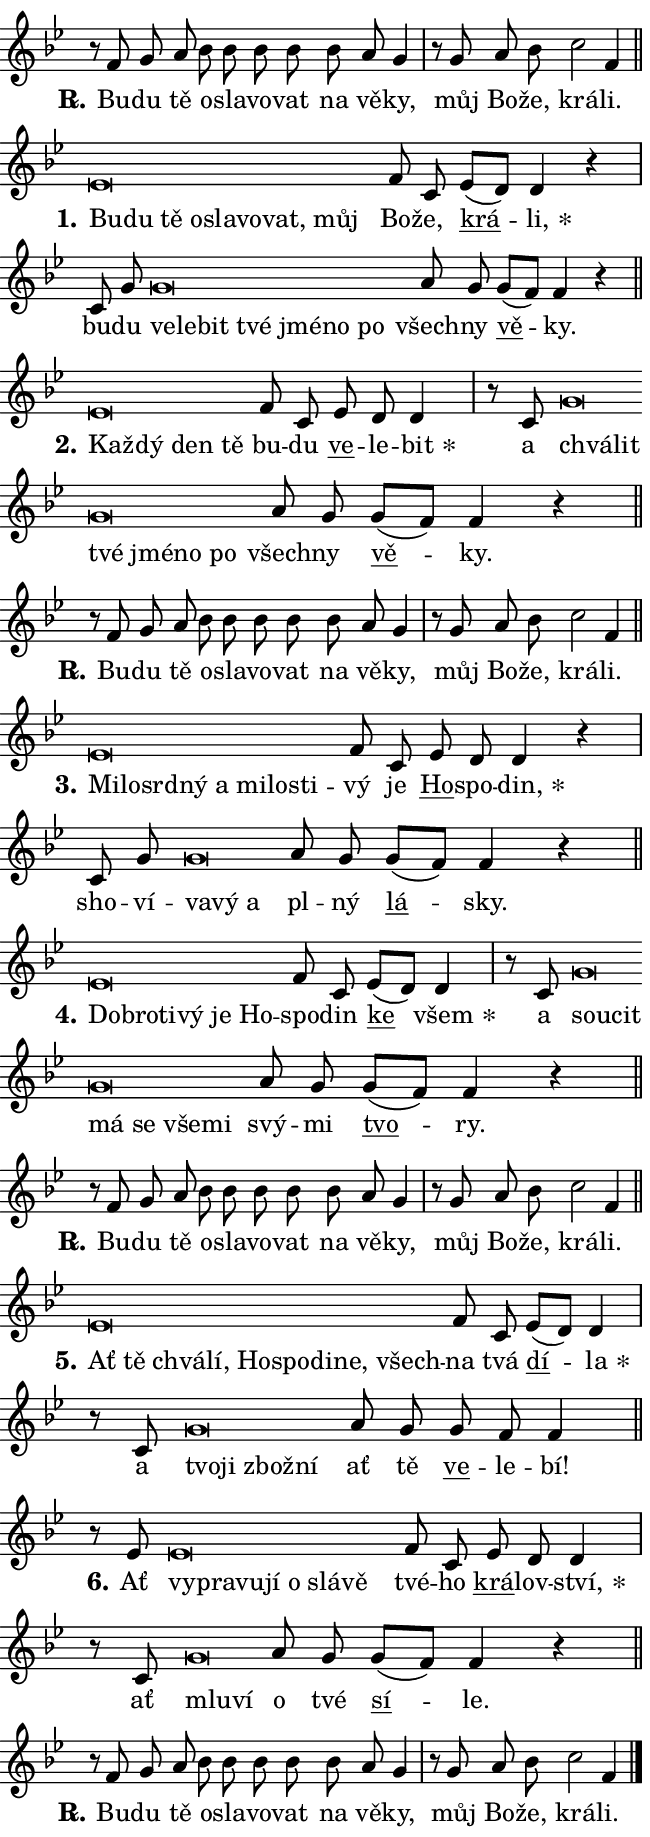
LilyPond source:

\version "2.24.0"
\header { tagline = "" }
\paper {
  indent = 0\cm
  top-margin = 0\cm
  right-margin = 0.13\cm % to fit lyric hyphens
  bottom-margin = 0\cm
  left-margin = 0\cm
  paper-width = 11\cm
  page-breaking = #ly:one-page-breaking
  system-system-spacing.basic-distance = #11
  score-system-spacing.basic-distance = #11
  ragged-last = ##f
}


%% Author: Thomas Morley
%% https://lists.gnu.org/archive/html/lilypond-user/2020-05/msg00002.html
#(define (line-position grob)
"Returns position of @var[grob} in current system:
   @code{'start}, if at first time-step
   @code{'end}, if at last time-step
   @code{'middle} otherwise
"
  (let* ((col (ly:item-get-column grob))
         (ln (ly:grob-object col 'left-neighbor))
         (rn (ly:grob-object col 'right-neighbor))
         (col-to-check-left (if (ly:grob? ln) ln col))
         (col-to-check-right (if (ly:grob? rn) rn col))
         (break-dir-left
           (and
             (ly:grob-property col-to-check-left 'non-musical #f)
             (ly:item-break-dir col-to-check-left)))
         (break-dir-right
           (and
             (ly:grob-property col-to-check-right 'non-musical #f)
             (ly:item-break-dir col-to-check-right))))
        (cond ((eqv? 1 break-dir-left) 'start)
              ((eqv? -1 break-dir-right) 'end)
              (else 'middle))))

#(define (tranparent-at-line-position vctor)
  (lambda (grob)
  "Relying on @code{line-position} select the relevant enry from @var{vctor}.
Used to determine transparency,"
    (case (line-position grob)
      ((end) (not (vector-ref vctor 0)))
      ((middle) (not (vector-ref vctor 1)))
      ((start) (not (vector-ref vctor 2))))))

noteHeadBreakVisibility =
#(define-music-function (break-visibility)(vector?)
"Makes @code{NoteHead}s transparent relying on @var{break-visibility}"
#{
  \override NoteHead.transparent =
    #(tranparent-at-line-position break-visibility)
#})

#(define delete-ledgers-for-transparent-note-heads
  (lambda (grob)
    "Reads whether a @code{NoteHead} is transparent.
If so this @code{NoteHead} is removed from @code{'note-heads} from
@var{grob}, which is supposed to be @code{LedgerLineSpanner}.
As a result ledgers are not printed for this @code{NoteHead}"
    (let* ((nhds-array (ly:grob-object grob 'note-heads))
           (nhds-list
             (if (ly:grob-array? nhds-array)
                 (ly:grob-array->list nhds-array)
                 '()))
           ;; Relies on the transparent-property being done before
           ;; Staff.LedgerLineSpanner.after-line-breaking is executed.
           ;; This is fragile ...
           (to-keep
             (remove
               (lambda (nhd)
                 (ly:grob-property nhd 'transparent #f))
               nhds-list)))
      ;; TODO find a better method to iterate over grob-arrays, similiar
      ;; to filter/remove etc for lists
      ;; For now rebuilt from scratch
      (set! (ly:grob-object grob 'note-heads)  '())
      (for-each
        (lambda (nhd)
          (ly:pointer-group-interface::add-grob grob 'note-heads nhd))
        to-keep))))

squashNotes = {
  \override NoteHead.X-extent = #'(-0.2 . 0.2)
  \override NoteHead.Y-extent = #'(-0.75 . 0)
  \override NoteHead.stencil =
    #(lambda (grob)
       (let ((pos (ly:grob-property grob 'staff-position)))
         (begin
           (if (< pos -7) (display "ERROR: Lower brevis then expected\n") (display ""))
           (if (<= pos -6) ly:text-interface::print ly:note-head::print))))
}
unSquashNotes = {
  \revert NoteHead.X-extent
  \revert NoteHead.Y-extent
  \revert NoteHead.stencil
}

hideNotes = \noteHeadBreakVisibility #begin-of-line-visible
unHideNotes = \noteHeadBreakVisibility #all-visible

% work-around for resetting accidentals
% https://lilypond.org/doc/v2.23/Documentation/notation/displaying-rhythms#unmetered-music
cadenzaMeasure = {
  \cadenzaOff
  \partial 1024 s1024
  \cadenzaOn
}

#(define-markup-command (accent layout props text) (markup?)
  "Underline accented syllable"
  (interpret-markup layout props
    #{\markup \override #'(offset . 4.3) \underline { #text }#}))

responsum = \markup \concat {
  "R" \hspace #-1.05 \path #0.1 #'((moveto 0 0.07) (lineto 0.9 0.8)) \hspace #0.05 "."
}

spaceSize = #0.6828661417322834 % exact space size for TeX Gyre Schola

\layout {
  \context {
    \Staff
    \remove "Time_signature_engraver"
    \override LedgerLineSpanner.after-line-breaking = #delete-ledgers-for-transparent-note-heads
  }
  \context {
    \Lyrics {
      \override LyricSpace.minimum-distance = \spaceSize
      \override LyricText.font-name = #"TeX Gyre Schola"
      \override LyricText.font-size = 1
      \override StanzaNumber.font-name = #"TeX Gyre Schola Bold"
      \override StanzaNumber.font-size = 1
    }
  }
  \context {
    \Score 
    \override NoteHead.text =
      #(lambda (grob) 
        (let ((pos (ly:grob-property grob 'staff-position)))
          #{\markup {
            \combine
              \halign #-0.55 \raise #(if (= pos -6) 0 0.5) \override #'(thickness . 2) \draw-line #'(3.2 . 0)
              \musicglyph "noteheads.sM1"
          }#}))
  }
}

% magnetic-lyrics.ily
%
%   written by
%     Jean Abou Samra <jean@abou-samra.fr>
%     Werner Lemberg <wl@gnu.org>
%
%   adapted by
%     Jiri Hon <jiri.hon@gmail.com>
%
% Version 2022-Apr-15

% https://www.mail-archive.com/lilypond-user@gnu.org/msg149350.html

#(define (Left_hyphen_pointer_engraver context)
   "Collect syllable-hyphen-syllable occurrences in lyrics and store
them in properties.  This engraver only looks to the left.  For
example, if the lyrics input is @code{foo -- bar}, it does the
following.

@itemize @bullet
@item
Set the @code{text} property of the @code{LyricHyphen} grob between
@q{foo} and @q{bar} to @code{foo}.

@item
Set the @code{left-hyphen} property of the @code{LyricText} grob with
text @q{foo} to the @code{LyricHyphen} grob between @q{foo} and
@q{bar}.
@end itemize

Use this auxiliary engraver in combination with the
@code{lyric-@/text::@/apply-@/magnetic-@/offset!} hook."
   (let ((hyphen #f)
         (text #f))
     (make-engraver
      (acknowledgers
       ((lyric-syllable-interface engraver grob source-engraver)
        (set! text grob)))
      (end-acknowledgers
       ((lyric-hyphen-interface engraver grob source-engraver)
        ;(when (not (grob::has-interface grob 'lyric-space-interface))
          (set! hyphen grob)));)
      ((stop-translation-timestep engraver)
       (when (and text hyphen)
         (ly:grob-set-object! text 'left-hyphen hyphen))
       (set! text #f)
       (set! hyphen #f)))))

#(define (lyric-text::apply-magnetic-offset! grob)
   "If the space between two syllables is less than the value in
property @code{LyricText@/.details@/.squash-threshold}, move the right
syllable to the left so that it gets concatenated with the left
syllable.

Use this function as a hook for
@code{LyricText@/.after-@/line-@/breaking} if the
@code{Left_@/hyphen_@/pointer_@/engraver} is active."
   (let ((hyphen (ly:grob-object grob 'left-hyphen #f)))
     (when hyphen
       (let ((left-text (ly:spanner-bound hyphen LEFT)))
         (when (grob::has-interface left-text 'lyric-syllable-interface)
           (let* ((common (ly:grob-common-refpoint grob left-text X))
                  (this-x-ext (ly:grob-extent grob common X))
                  (left-x-ext
                   (begin
                     ;; Trigger magnetism for left-text.
                     (ly:grob-property left-text 'after-line-breaking)
                     (ly:grob-extent left-text common X)))
                  ;; `delta` is the gap width between two syllables.
                  (delta (- (interval-start this-x-ext)
                            (interval-end left-x-ext)))
                  (details (ly:grob-property grob 'details))
                  (threshold (assoc-get 'squash-threshold details 0.2)))
             (when (< delta threshold)
               (let* (;; We have to manipulate the input text so that
                      ;; ligatures crossing syllable boundaries are not
                      ;; disabled.  For languages based on the Latin
                      ;; script this is essentially a beautification.
                      ;; However, for non-Western scripts it can be a
                      ;; necessity.
                      (lt (ly:grob-property left-text 'text))
                      (rt (ly:grob-property grob 'text))
                      (is-space (grob::has-interface hyphen 'lyric-space-interface))
                      (space (if is-space " " ""))
                      (extra-delta (if is-space spaceSize 0))
                      ;; Append new syllable.
                      (ltrt-space (if (and (string? lt) (string? rt))
                                (string-append lt space rt)
                                (make-concat-markup (list lt space rt))))
                      ;; Right-align `ltrt` to the right side.
                      (ltrt-space-markup (grob-interpret-markup
                               grob
                               (make-translate-markup
                                (cons (interval-length this-x-ext) 0)
                                (make-right-align-markup ltrt-space)))))
                 (begin
                   ;; Don't print `left-text`.
                   (ly:grob-set-property! left-text 'stencil #f)
                   ;; Set text and stencil (which holds all collected
                   ;; syllables so far) and shift it to the left.
                   (ly:grob-set-property! grob 'text ltrt-space)
                   (ly:grob-set-property! grob 'stencil ltrt-space-markup)
                   (ly:grob-translate-axis! grob (- (- delta extra-delta)) X))))))))))


#(define (lyric-hyphen::displace-bounds-first grob)
   ;; Make very sure this callback isn't triggered too early.
   (let ((left (ly:spanner-bound grob LEFT))
         (right (ly:spanner-bound grob RIGHT)))
     (ly:grob-property left 'after-line-breaking)
     (ly:grob-property right 'after-line-breaking)
     (ly:lyric-hyphen::print grob)))

squashThreshold = #0.4

\layout {
  \context {
    \Lyrics
    \consists #Left_hyphen_pointer_engraver
    \override LyricText.after-line-breaking =
      #lyric-text::apply-magnetic-offset!
    \override LyricHyphen.stencil = #lyric-hyphen::displace-bounds-first
    \override LyricText.details.squash-threshold = \squashThreshold
    \override LyricHyphen.minimum-distance = 0
    \override LyricHyphen.minimum-length = \squashThreshold
  }
}

squashText = \override LyricText.details.squash-threshold = 9999
unSquashText = \override LyricText.details.squash-threshold = \squashThreshold

leftText = \override LyricText.self-alignment-X = #LEFT
unLeftText = \revert LyricText.self-alignment-X

starOffset = #(lambda (grob) 
                (let ((x_offset (ly:self-alignment-interface::aligned-on-x-parent grob)))
                  (if (= x_offset 0) 0 (+ x_offset 1.2))))

star = #(define-music-function (syllable)(string?)
"Append star separator at the end of a syllable"
#{
  \once \override LyricText.X-offset = #starOffset
  \lyricmode { \markup {
    #syllable
    \override #'((font-name . "TeX Gyre Schola Bold")) \hspace #0.2 \lower #0.65 \larger "*"
  } }
#})

starAccent = #(define-music-function (syllable)(string?)
"Append star separator at the end of a syllable and make accent"
#{
  \once \override LyricText.X-offset = #starOffset
  \lyricmode { \markup {
    \accent #syllable
    \override #'((font-name . "TeX Gyre Schola Bold")) \hspace #0.2 \lower #0.65 \larger "*"
  } }
#})

breath = #(define-music-function (syllable)(string?)
"Append breathing indicator at the end of a syllable"
#{
  \lyricmode { \markup { #syllable "+" } }
#})

optionalBreath = #(define-music-function (syllable)(string?)
"Append optional breathing indicator at the end of a syllable"
#{
  \lyricmode { \markup { #syllable "(+)" } }
#})


\score {
    <<
        \new Voice = "melody" { \cadenzaOn \key bes \major \relative { r8 f' g a bes bes bes bes \bar "" bes a g4 \cadenzaMeasure \bar "|" r8 g a bes \bar "" c2 f,4 \cadenzaMeasure \bar "||" \break } }
        \new Lyrics \lyricsto "melody" { \lyricmode { \set stanza = \responsum
Bu -- du tě o -- sla -- vo -- vat na vě -- ky, můj Bo -- že, krá -- li. } }
    >>
    \layout {}
}

\score {
    <<
        \new Voice = "melody" { \cadenzaOn \key bes \major \relative { \squashNotes es'\breve*1/16 \hideNotes \breve*1/16 \bar "" \breve*1/16 \bar "" \breve*1/16 \bar "" \breve*1/16 \bar "" \breve*1/16 \bar "" \breve*1/16 \breve*1/16 \bar "" \unHideNotes \unSquashNotes f8 c \bar "" es[( d)] d4 r \cadenzaMeasure \bar "|" c8 g' \bar "" \squashNotes g\breve*1/16 \hideNotes \breve*1/16 \bar "" \breve*1/16 \bar "" \breve*1/16 \bar "" \breve*1/16 \bar "" \breve*1/16 \breve*1/16 \bar "" \unHideNotes \unSquashNotes a8 g \bar "" g[( f)] f4 r \cadenzaMeasure \bar "||" \break } }
        \new Lyrics \lyricsto "melody" { \lyricmode { \set stanza = "1."
\leftText Bu -- \squashText du tě o -- sla -- vo -- vat, můj \unLeftText \unSquashText Bo -- že, \markup \accent krá -- \star li, bu -- du \leftText ve -- \squashText le -- bit tvé jmé -- no po \unLeftText \unSquashText všech -- ny \markup \accent vě -- ky. } }
    >>
    \layout {}
}

\score {
    <<
        \new Voice = "melody" { \cadenzaOn \key bes \major \relative { \squashNotes es'\breve*1/16 \hideNotes \breve*1/16 \bar "" \breve*1/16 \breve*1/16 \bar "" \unHideNotes \unSquashNotes f8 c \bar "" es d d4 \cadenzaMeasure \bar "|" r8 c8 \squashNotes g'\breve*1/16 \hideNotes \breve*1/16 \bar "" \breve*1/16 \bar "" \breve*1/16 \bar "" \breve*1/16 \breve*1/16 \bar "" \unHideNotes \unSquashNotes a8 g \bar "" g[( f)] f4 r \cadenzaMeasure \bar "||" \break } }
        \new Lyrics \lyricsto "melody" { \lyricmode { \set stanza = "2."
\leftText Kaž -- \squashText dý den tě \unLeftText \unSquashText bu -- du \markup \accent ve -- le -- \star bit a \leftText chvá -- \squashText lit tvé jmé -- no po \unLeftText \unSquashText všech -- ny \markup \accent vě -- ky. } }
    >>
    \layout {}
}

\score {
    <<
        \new Voice = "melody" { \cadenzaOn \key bes \major \relative { r8 f' g a bes bes bes bes \bar "" bes a g4 \cadenzaMeasure \bar "|" r8 g a bes \bar "" c2 f,4 \cadenzaMeasure \bar "||" \break } }
        \new Lyrics \lyricsto "melody" { \lyricmode { \set stanza = \responsum
Bu -- du tě o -- sla -- vo -- vat na vě -- ky, můj Bo -- že, krá -- li. } }
    >>
    \layout {}
}

\score {
    <<
        \new Voice = "melody" { \cadenzaOn \key bes \major \relative { \squashNotes es'\breve*1/16 \hideNotes \breve*1/16 \bar "" \breve*1/16 \bar "" \breve*1/16 \bar "" \breve*1/16 \bar "" \breve*1/16 \bar "" \breve*1/16 \breve*1/16 \bar "" \unHideNotes \unSquashNotes f8 c \bar "" es d d4 r \cadenzaMeasure \bar "|" c8 g' \bar "" \squashNotes g\breve*1/16 \hideNotes \breve*1/16 \breve*1/16 \bar "" \unHideNotes \unSquashNotes a8 g \bar "" g[( f)] f4 r \cadenzaMeasure \bar "||" \break } }
        \new Lyrics \lyricsto "melody" { \lyricmode { \set stanza = "3."
\leftText Mi -- \squashText lo -- srd -- ný a mi -- lo -- sti -- \unLeftText \unSquashText vý je \markup \accent Ho -- spo -- \star din, sho -- ví -- \leftText va -- \squashText vý a \unLeftText \unSquashText pl -- ný \markup \accent lá -- sky. } }
    >>
    \layout {}
}

\score {
    <<
        \new Voice = "melody" { \cadenzaOn \key bes \major \relative { \squashNotes es'\breve*1/16 \hideNotes \breve*1/16 \bar "" \breve*1/16 \bar "" \breve*1/16 \bar "" \breve*1/16 \breve*1/16 \bar "" \unHideNotes \unSquashNotes f8 c \bar "" es[( d)] d4 \cadenzaMeasure \bar "|" r8 c8 \squashNotes g'\breve*1/16 \hideNotes \breve*1/16 \bar "" \breve*1/16 \bar "" \breve*1/16 \bar "" \breve*1/16 \breve*1/16 \bar "" \unHideNotes \unSquashNotes a8 g \bar "" g[( f)] f4 r \cadenzaMeasure \bar "||" \break } }
        \new Lyrics \lyricsto "melody" { \lyricmode { \set stanza = "4."
\leftText Dob -- \squashText ro -- ti -- vý je Ho -- \unLeftText \unSquashText spo -- din \markup \accent ke \star všem a \leftText sou -- \squashText cit má se vše -- mi \unLeftText \unSquashText svý -- mi \markup \accent tvo -- ry. } }
    >>
    \layout {}
}

\score {
    <<
        \new Voice = "melody" { \cadenzaOn \key bes \major \relative { r8 f' g a bes bes bes bes \bar "" bes a g4 \cadenzaMeasure \bar "|" r8 g a bes \bar "" c2 f,4 \cadenzaMeasure \bar "||" \break } }
        \new Lyrics \lyricsto "melody" { \lyricmode { \set stanza = \responsum
Bu -- du tě o -- sla -- vo -- vat na vě -- ky, můj Bo -- že, krá -- li. } }
    >>
    \layout {}
}

\score {
    <<
        \new Voice = "melody" { \cadenzaOn \key bes \major \relative { \squashNotes es'\breve*1/16 \hideNotes \breve*1/16 \bar "" \breve*1/16 \bar "" \breve*1/16 \bar "" \breve*1/16 \bar "" \breve*1/16 \bar "" \breve*1/16 \bar "" \breve*1/16 \breve*1/16 \bar "" \unHideNotes \unSquashNotes f8 c \bar "" es[( d)] d4 \cadenzaMeasure \bar "|" r8 c8 \squashNotes g'\breve*1/16 \hideNotes \breve*1/16 \bar "" \breve*1/16 \breve*1/16 \bar "" \unHideNotes \unSquashNotes a8 g \bar "" g f f4 \cadenzaMeasure \bar "||" \break } }
        \new Lyrics \lyricsto "melody" { \lyricmode { \set stanza = "5."
\leftText Ať \squashText tě chvá -- lí, Ho -- spo -- di -- ne, všech -- \unLeftText \unSquashText na tvá \markup \accent dí -- \star la a \leftText tvo -- \squashText ji zbož -- ní \unLeftText \unSquashText ať tě \markup \accent ve -- le -- bí! } }
    >>
    \layout {}
}

\score {
    <<
        \new Voice = "melody" { \cadenzaOn \key bes \major \relative { r8 es'8 \squashNotes es\breve*1/16 \hideNotes \breve*1/16 \bar "" \breve*1/16 \bar "" \breve*1/16 \bar "" \breve*1/16 \bar "" \breve*1/16 \breve*1/16 \bar "" \unHideNotes \unSquashNotes f8 c \bar "" es d d4 \cadenzaMeasure \bar "|" r8 c8 \squashNotes g'\breve*1/16 \hideNotes \breve*1/16 \bar "" \unHideNotes \unSquashNotes a8 g \bar "" g[( f)] f4 r \cadenzaMeasure \bar "||" \break } }
        \new Lyrics \lyricsto "melody" { \lyricmode { \set stanza = "6."
Ať \leftText vy -- \squashText pra -- vu -- jí o slá -- vě \unLeftText \unSquashText tvé -- ho \markup \accent krá -- lov -- \star ství, ať \leftText mlu -- \squashText ví \unLeftText \unSquashText o tvé \markup \accent sí -- le. } }
    >>
    \layout {}
}

\score {
    <<
        \new Voice = "melody" { \cadenzaOn \key bes \major \relative { r8 f' g a bes bes bes bes \bar "" bes a g4 \cadenzaMeasure \bar "|" r8 g a bes \bar "" c2 f,4 \cadenzaMeasure \bar "||" \break } \bar "|." }
        \new Lyrics \lyricsto "melody" { \lyricmode { \set stanza = \responsum
Bu -- du tě o -- sla -- vo -- vat na vě -- ky, můj Bo -- že, krá -- li. } }
    >>
    \layout {}
}
